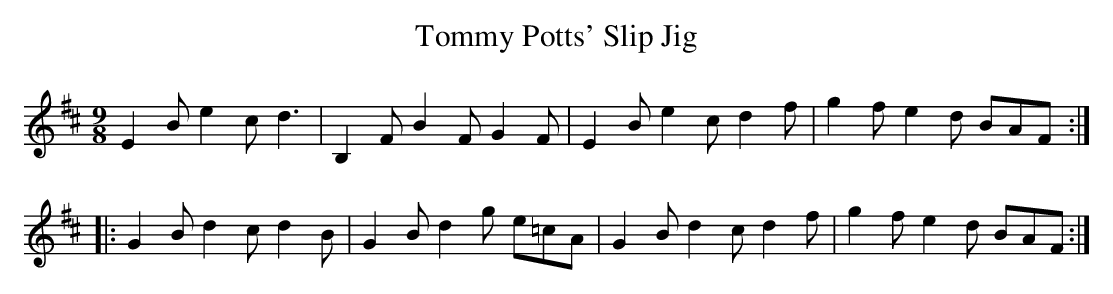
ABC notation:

X:1
T:Tommy Potts' Slip Jig
M:9/8
L:1/8
K:Edor
E2B e2c d3 | B,2F B2F G2F | E2B e2c d2f | g2f e2d BAF :|
|: G2B d2c d2B | G2B d2g e=cA | G2B d2c d2f | g2f e2d BAF :|
